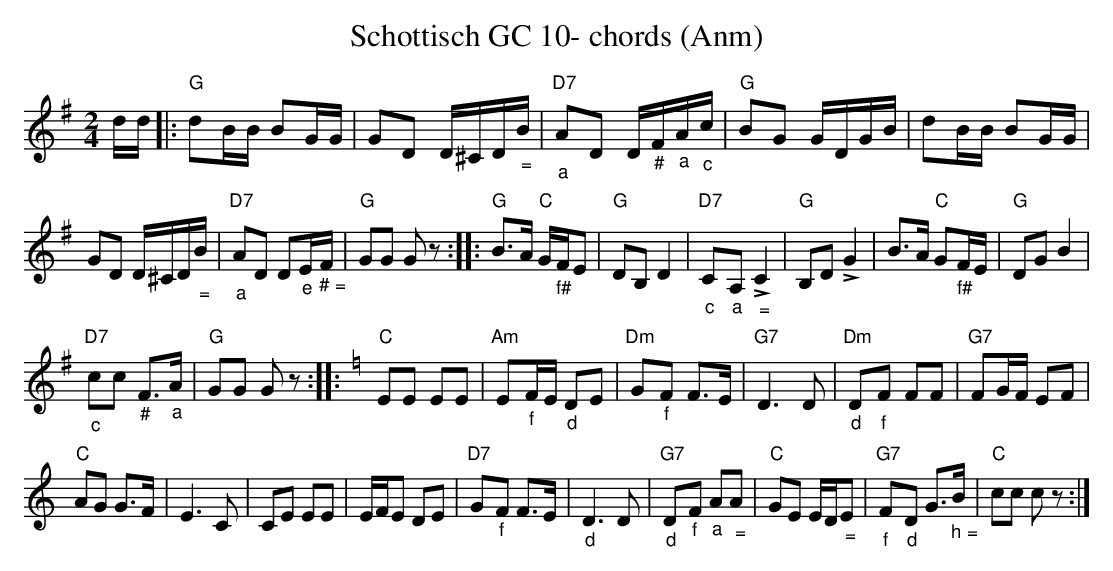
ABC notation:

X:1
T:Schottisch GC 10- chords (Anm)
M:2/4
L:1/16
K:Gmaj%%MIDI gchordon
dd |: "G"d2BB B2GG | G2D2 D^CD"_ ="B | "D7""_a"A2D2 D"_#"F"_a"A"_c"c | "G"B2G2 GDGB | d2BB B2GG |
 G2D2 D^CD"_ ="B | \
"D7""_a"A2D2 D2"_e"E"_ # ="F | "G"G2G2 G2z2 :: "G"B3A "C"G"_f#"FE2 | "G"D2B,2D4 | "D7""_c"C2"_a"A,2 !>!"_ ="C4 | "G"B,2D2!>!G4 | B3A "C"G2"_f#"FE |  \
"G"D2G2B4 |
 "D7""_c"c2c2 "_#"F3"_a"A | "G"G2G2 G2 z2 :: [K:Cmaj] "C"E2E2 E2E2 | "Am"E2"_f"FE "_d"D2E2 | "Dm"G2"_f"F2 F3E | "G7"D6D2 |  \
"Dm""_d"D2"_f"F2 F2F2 | "G7"F2GF E2F2 |
 "C"A2G2 G3F | E6C2 | C2E2 E2E2 | EFE2 D2E2 |  \
"D7"G2"_f"F2 F3E | "_d"D6D2 | "G7""_d"D2"_f"F2 "_a"A2"_ ="A2 | "C"G2E2 ED"_ ="E2 | "G7""_f"F2"_d"D2 G3"_ h ="B | "C"c2c2 c2z2 :|
